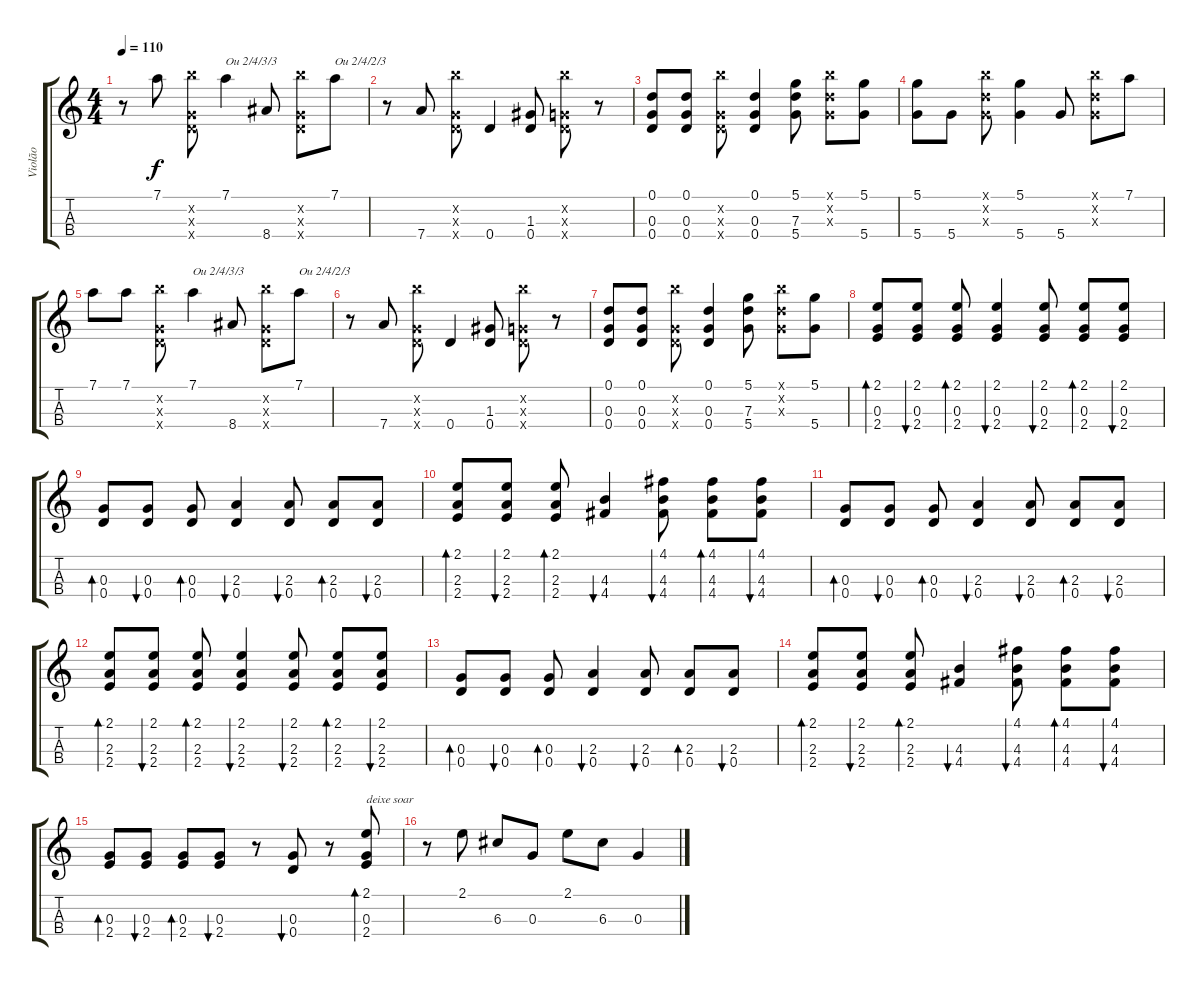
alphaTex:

\track ("Violão" "Violão") {instrument acousticguitarsteel}
\staff {score tabs}
\tuning (D4 B4 G3 D3) {hide}
\ts (4 4)
\tempo 110
\clef g2
\ks c
r.8{dy f} 7.1.8 (0.2{x} 0.3{x} 0.4{x}).8 7.1.4{txt "Ou 2/4/3/3"} 8.4.8 (0.2{x} 0.3{x} 0.4{x}).8 7.1.8{txt "Ou 2/4/2/3"} |
r.8 7.4.8 (0.2{x} 0.3{x} 0.4{x}).8 0.4.4 (1.3 0.4).8 (0.2{x} 0.3{x} 0.4{x}).8 r.8 |
(0.1 0.3 0.4).8 (0.1 0.3 0.4).8 (0.2{x} 0.3{x} 0.4{x}).8 (0.1 0.3 0.4).4 (5.1 7.3 5.4).8 (0.1{x} 0.2{x} 0.3{x}).8 (5.1 5.4).8 |
(5.1 5.4).8 5.4.8 (0.1{x} 0.2{x} 0.3{x}).8 (5.1 5.4).4 5.4.8 (0.1{x} 0.2{x} 0.3{x}).8 7.1.8 |
7.1.8 7.1.8 (0.2{x} 0.3{x} 0.4{x}).8 7.1.4{txt "Ou 2/4/3/3"} 8.4.8 (0.2{x} 0.3{x} 0.4{x}).8 7.1.8{txt "Ou 2/4/2/3"} |
r.8 7.4.8 (0.2{x} 0.3{x} 0.4{x}).8 0.4.4 (1.3 0.4).8 (0.2{x} 0.3{x} 0.4{x}).8 r.8 |
(0.1 0.3 0.4).8 (0.1 0.3 0.4).8 (0.2{x} 0.3{x} 0.4{x}).8 (0.1 0.3 0.4).4 (5.1 7.3 5.4).8 (0.1{x} 0.2{x} 0.3{x}).8 (5.1 5.4).8 |
(2.1 0.3 2.4).8{bd 30} (2.1 0.3 2.4).8{bu 30} (2.1 0.3 2.4).8{bd 30} (2.1 0.3 2.4).4{bu 30} (2.1 0.3 2.4).8{bu 30} (2.1 0.3 2.4).8{bd 30} (2.1 0.3 2.4).8{bu 30} |
(0.3 0.4).8{bd 30} (0.3 0.4).8{bu 30} (0.3 0.4).8{bd 30} (2.3 0.4).4{bu 30} (2.3 0.4).8{bu 30} (2.3 0.4).8{bd 30} (2.3 0.4).8{bu 30} |
(2.1 2.3 2.4).8{bd 30} (2.1 2.3 2.4).8{bu 30} (2.1 2.3 2.4).8{bd 30} (4.3 4.4).4{bu 30} (4.1 4.3 4.4).8{bu 30} (4.1 4.3 4.4).8{bd 30} (4.1 4.3 4.4).8{bu 30} |
(0.3 0.4).8{bd 30} (0.3 0.4).8{bu 30} (0.3 0.4).8{bd 30} (2.3 0.4).4{bu 30} (2.3 0.4).8{bu 30} (2.3 0.4).8{bd 30} (2.3 0.4).8{bu 30} |
(2.1 2.3 2.4).8{bd 30} (2.1 2.3 2.4).8{bu 30} (2.1 2.3 2.4).8{bd 30} (2.1 2.3 2.4).4{bu 30} (2.1 2.3 2.4).8{bu 30} (2.1 2.3 2.4).8{bd 30} (2.1 2.3 2.4).8{bu 30} |
(0.3 0.4).8{bd 30} (0.3 0.4).8{bu 30} (0.3 0.4).8{bd 30} (2.3 0.4).4{bu 30} (2.3 0.4).8{bu 30} (2.3 0.4).8{bd 30} (2.3 0.4).8{bu 30} |
(2.1 2.3 2.4).8{bd 30} (2.1 2.3 2.4).8{bu 30} (2.1 2.3 2.4).8{bd 30} (4.3 4.4).4{bu 30} (4.1 4.3 4.4).8{bu 30} (4.1 4.3 4.4).8{bd 30} (4.1 4.3 4.4).8{bu 60} |
(0.3 2.4).8{bd 30} (0.3 2.4).8{bu 30} (0.3 2.4).8{bd 30} (0.3 2.4).8{bu 30} r.8 (0.3 0.4).8{bu 30} r.8 (2.1 0.3 2.4).8{bd 30 txt "deixe soar"} |
r.8 2.1.8 6.3.8 0.3.8 2.1.8 6.3.8 0.3.4
